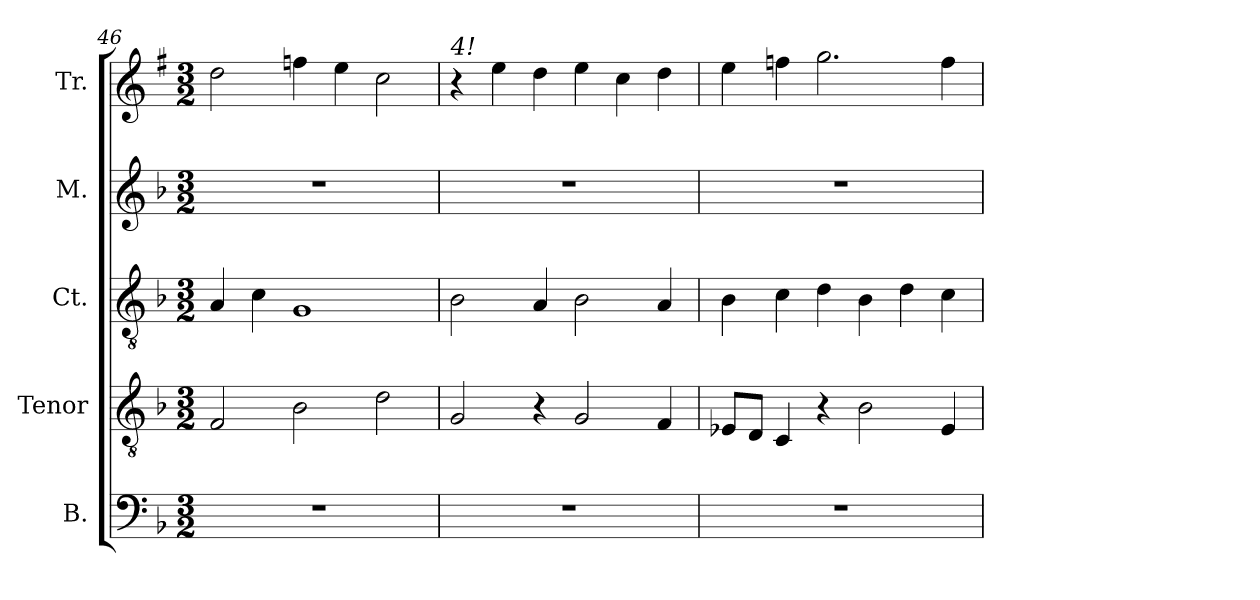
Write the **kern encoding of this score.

**kern	**kern	**kern	**kern	**kern
*part5	*part4	*part3	*part2	*part1
*staff5	*staff4	*staff3	*staff2	*staff1
*I"B.	*I"Tenor	*I"Ct.	*I"M.	*I"Tr.
*I'B.	*I'T.	*I'Ct.	*I'M.	*I'Tr.
*clefF4	*clefGv2	*clefGv2	*clefG2	*clefG2
*	*	*	*	*ITrd1c2
*k[b-]	*k[b-]	*k[b-]	*k[b-]	*k[b-]
*F:	*F:	*F:	*F:	*F:
*M3/2	*M3/2	*M3/2	*M3/2	*M3/2
=46	=46	=46	=46	=46
1.r	2F/	4A/	1.r	2cc\
.	.	4c\	.	.
.	2B-\	1G	.	4ee-X\
.	.	.	.	4dd\
.	2d\	.	.	2b-\
!!LO:LB:g=z
=47	=47	=47	=47	=47
!	!	!	!	!LO:TX:a:i:t=4!
1.r	2G/	2B-\	1.r	4r
.	.	.	.	4dd\
.	4r	4A/	.	4cc\
.	2G/	2B-\	.	4dd\
.	.	.	.	4b-\
.	4F/	4A/	.	4cc\
=48	=48	=48	=48	=48
1.r	8E-/L	4B-\	1.r	4dd\
.	8D/J	.	.	.
.	4C/	4c\	.	4ee-\
.	4r	4d\	.	2.ff\
.	2B-\	4B-\	.	.
.	.	4d\	.	.
.	4E-/	4c\	.	4ee-\
=	=	=	=	=
*-	*-	*-	*-	*-
